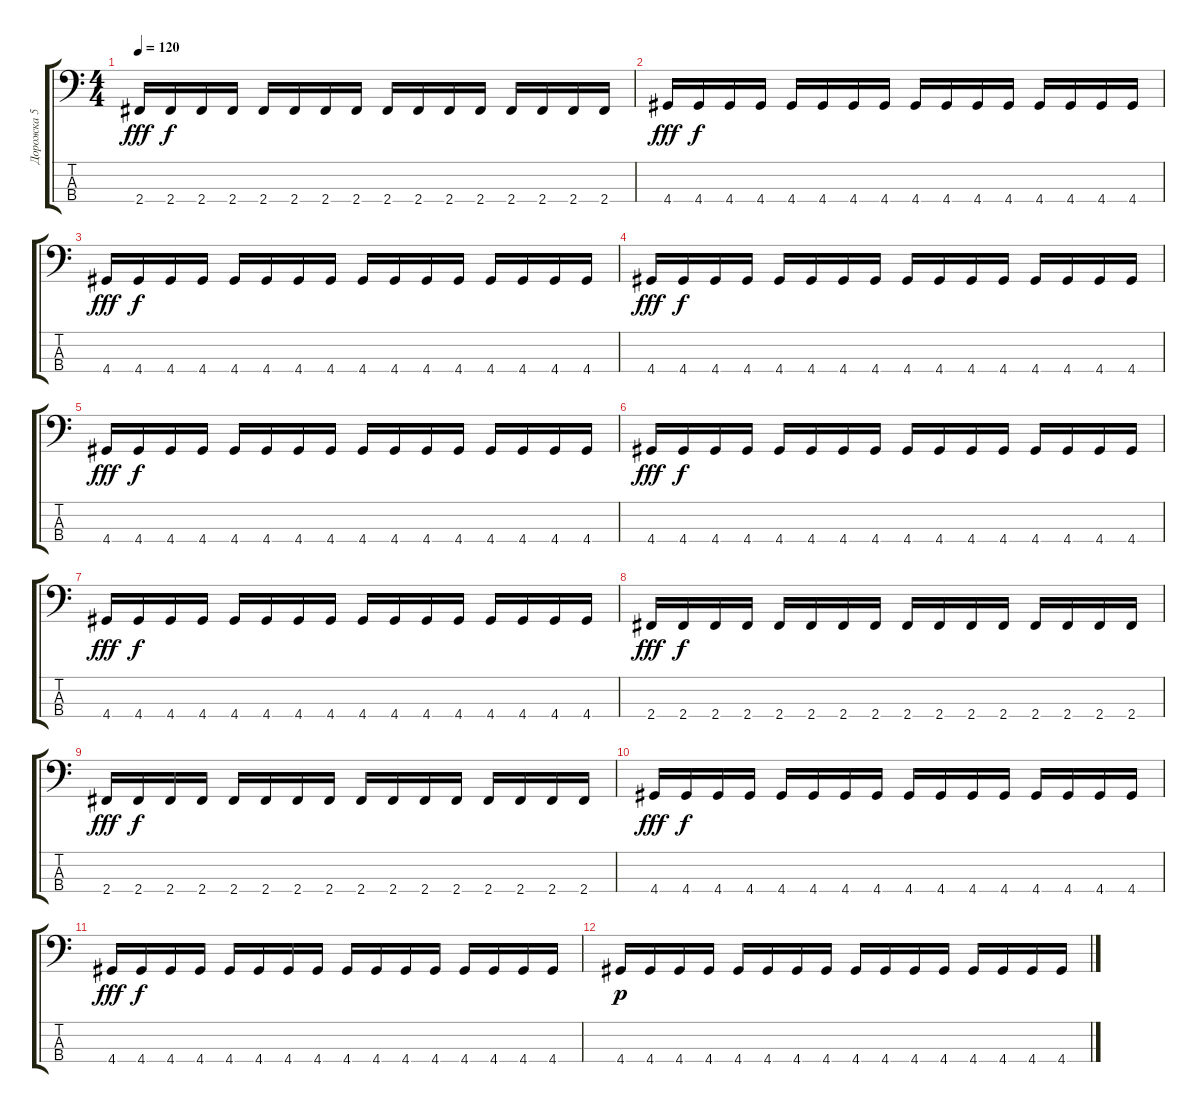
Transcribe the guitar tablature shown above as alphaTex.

\track ("Дорожка 5" "Дорожка 5") {instrument electricbasspick}
\staff {score tabs}
\tuning (G2 D2 A1 E1) {hide}
\ts (4 4)
\tempo 120
\clef f4
\ks c
2.4.16{dy fff} 2.4.16{dy f} 2.4.16 2.4.16 2.4.16 2.4.16 2.4.16 2.4.16 2.4.16 2.4.16 2.4.16 2.4.16 2.4.16 2.4.16 2.4.16 2.4.16 |
4.4.16{dy fff} 4.4.16{dy f} 4.4.16 4.4.16 4.4.16 4.4.16 4.4.16 4.4.16 4.4.16 4.4.16 4.4.16 4.4.16 4.4.16 4.4.16 4.4.16 4.4.16 |
4.4.16{dy fff} 4.4.16{dy f} 4.4.16 4.4.16 4.4.16 4.4.16 4.4.16 4.4.16 4.4.16 4.4.16 4.4.16 4.4.16 4.4.16 4.4.16 4.4.16 4.4.16 |
4.4.16{dy fff} 4.4.16{dy f} 4.4.16 4.4.16 4.4.16 4.4.16 4.4.16 4.4.16 4.4.16 4.4.16 4.4.16 4.4.16 4.4.16 4.4.16 4.4.16 4.4.16 |
4.4.16{dy fff} 4.4.16{dy f} 4.4.16 4.4.16 4.4.16 4.4.16 4.4.16 4.4.16 4.4.16 4.4.16 4.4.16 4.4.16 4.4.16 4.4.16 4.4.16 4.4.16 |
4.4.16{dy fff} 4.4.16{dy f} 4.4.16 4.4.16 4.4.16 4.4.16 4.4.16 4.4.16 4.4.16 4.4.16 4.4.16 4.4.16 4.4.16 4.4.16 4.4.16 4.4.16 |
4.4.16{dy fff} 4.4.16{dy f} 4.4.16 4.4.16 4.4.16 4.4.16 4.4.16 4.4.16 4.4.16 4.4.16 4.4.16 4.4.16 4.4.16 4.4.16 4.4.16 4.4.16 |
2.4.16{dy fff} 2.4.16{dy f} 2.4.16 2.4.16 2.4.16 2.4.16 2.4.16 2.4.16 2.4.16 2.4.16 2.4.16 2.4.16 2.4.16 2.4.16 2.4.16 2.4.16 |
2.4.16{dy fff} 2.4.16{dy f} 2.4.16 2.4.16 2.4.16 2.4.16 2.4.16 2.4.16 2.4.16 2.4.16 2.4.16 2.4.16 2.4.16 2.4.16 2.4.16 2.4.16 |
4.4.16{dy fff} 4.4.16{dy f} 4.4.16 4.4.16 4.4.16 4.4.16 4.4.16 4.4.16 4.4.16 4.4.16 4.4.16 4.4.16 4.4.16 4.4.16 4.4.16 4.4.16 |
4.4.16{dy fff} 4.4.16{dy f} 4.4.16 4.4.16 4.4.16 4.4.16 4.4.16 4.4.16 4.4.16 4.4.16 4.4.16 4.4.16 4.4.16 4.4.16 4.4.16 4.4.16 |
4.4.16{dy p} 4.4.16 4.4.16 4.4.16 4.4.16 4.4.16 4.4.16 4.4.16 4.4.16 4.4.16 4.4.16 4.4.16 4.4.16 4.4.16 4.4.16 4.4.16
